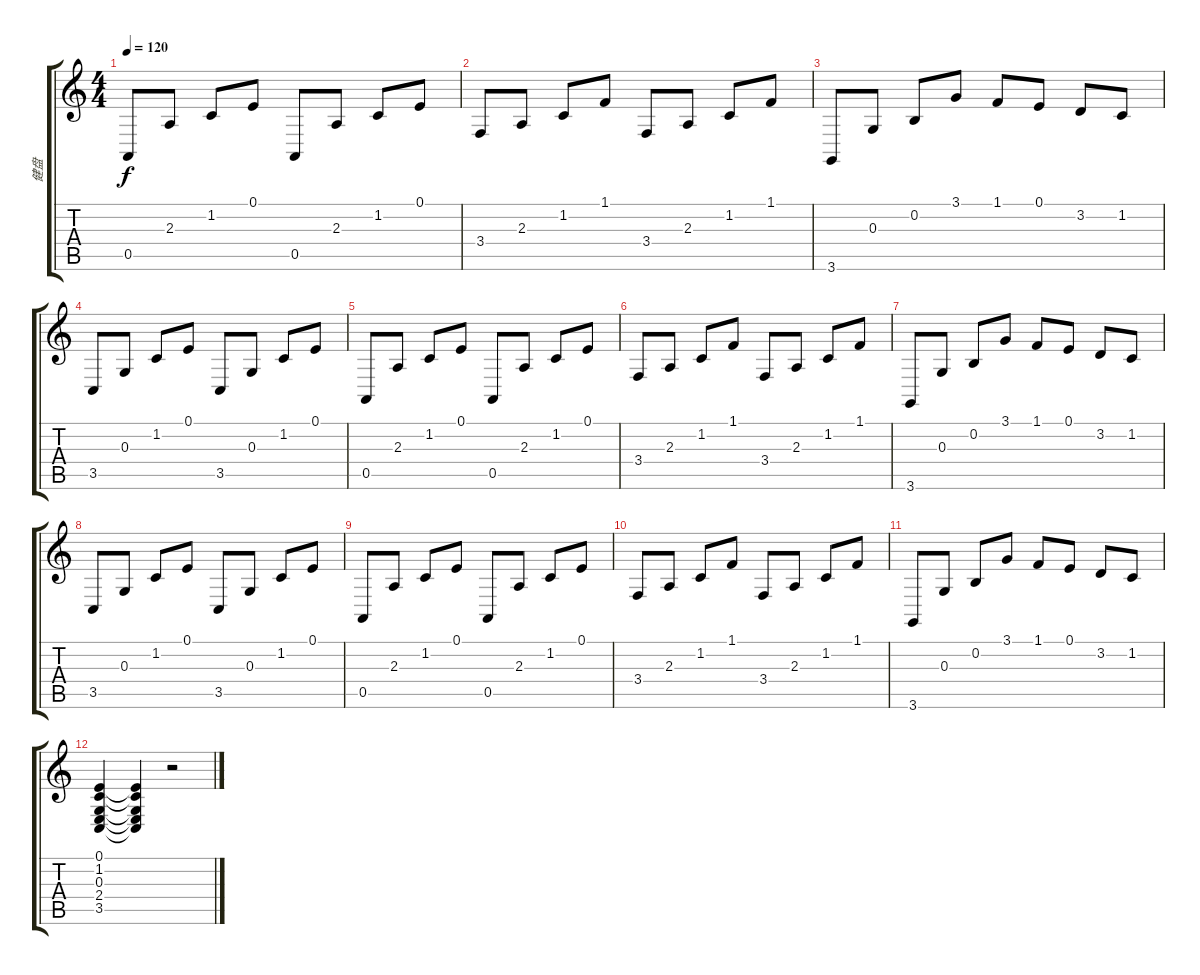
\track ("健盘" "健盘") {instrument glockenspiel}
\staff {score tabs}
\tuning (E4 B3 G3 D3 A2 E2) {hide}
\ts (4 4)
\tempo 120
\clef g2
\ks c
0.5.8{dy f} 2.3.8 1.2.8 0.1.8 0.5.8 2.3.8 1.2.8 0.1.8 |
3.4.8 2.3.8 1.2.8 1.1.8 3.4.8 2.3.8 1.2.8 1.1.8 |
3.6.8 0.3.8 0.2.8 3.1.8 1.1.8 0.1.8 3.2.8 1.2.8 |
3.5.8 0.3.8 1.2.8 0.1.8 3.5.8 0.3.8 1.2.8 0.1.8 |
0.5.8 2.3.8 1.2.8 0.1.8 0.5.8 2.3.8 1.2.8 0.1.8 |
3.4.8 2.3.8 1.2.8 1.1.8 3.4.8 2.3.8 1.2.8 1.1.8 |
3.6.8 0.3.8 0.2.8 3.1.8 1.1.8 0.1.8 3.2.8 1.2.8 |
3.5.8 0.3.8 1.2.8 0.1.8 3.5.8 0.3.8 1.2.8 0.1.8 |
0.5.8 2.3.8 1.2.8 0.1.8 0.5.8 2.3.8 1.2.8 0.1.8 |
3.4.8 2.3.8 1.2.8 1.1.8 3.4.8 2.3.8 1.2.8 1.1.8 |
3.6.8 0.3.8 0.2.8 3.1.8 1.1.8 0.1.8 3.2.8 1.2.8 |
(0.1 1.2 0.3 2.4 3.5).4 (0.1{t} 1.2{t} 0.3{t} 2.4{t} 3.5{t}).4 r.2
